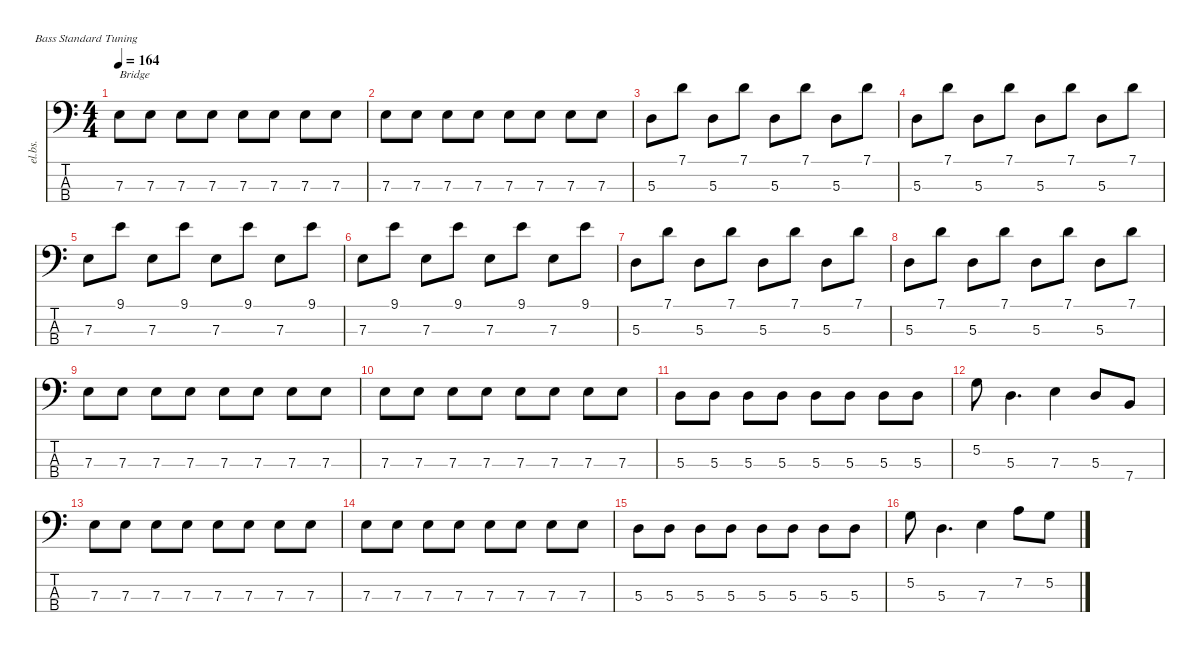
\defaultSystemsLayout 4
\hideDynamics
\bracketExtendMode nobrackets
\track ("Bass" "el.bs.") {instrument electricbassfinger}
\staff {score tabs}
\tuning (G2 D2 A1 E1)
\ts (4 4)
\tempo 164
\clef f4
\ks c
7.3.8{txt "Bridge" dy f} 7.3.8 7.3.8 7.3.8 7.3.8 7.3.8 7.3.8 7.3.8 |
7.3.8 7.3.8 7.3.8 7.3.8 7.3.8 7.3.8 7.3.8 7.3.8 |
5.3.8 7.1.8 5.3.8 7.1.8 5.3.8 7.1.8 5.3.8 7.1.8 |
5.3.8 7.1.8 5.3.8 7.1.8 5.3.8 7.1.8 5.3.8 7.1.8 |
7.3.8 9.1.8 7.3.8 9.1.8 7.3.8 9.1.8 7.3.8 9.1.8 |
7.3.8 9.1.8 7.3.8 9.1.8 7.3.8 9.1.8 7.3.8 9.1.8 |
5.3.8 7.1.8 5.3.8 7.1.8 5.3.8 7.1.8 5.3.8 7.1.8 |
5.3.8 7.1.8 5.3.8 7.1.8 5.3.8 7.1.8 5.3.8 7.1.8 |
7.3.8 7.3.8 7.3.8 7.3.8 7.3.8 7.3.8 7.3.8 7.3.8 |
7.3.8 7.3.8 7.3.8 7.3.8 7.3.8 7.3.8 7.3.8 7.3.8 |
5.3.8 5.3.8 5.3.8 5.3.8 5.3.8 5.3.8 5.3.8 5.3.8 |
5.2.8 5.3.4{d} 7.3.4 5.3.8 7.4.8 |
7.3.8 7.3.8 7.3.8 7.3.8 7.3.8 7.3.8 7.3.8 7.3.8 |
7.3.8 7.3.8 7.3.8 7.3.8 7.3.8 7.3.8 7.3.8 7.3.8 |
5.3.8 5.3.8 5.3.8 5.3.8 5.3.8 5.3.8 5.3.8 5.3.8 |
5.2.8 5.3.4{d} 7.3.4 7.2.8 5.2.8
